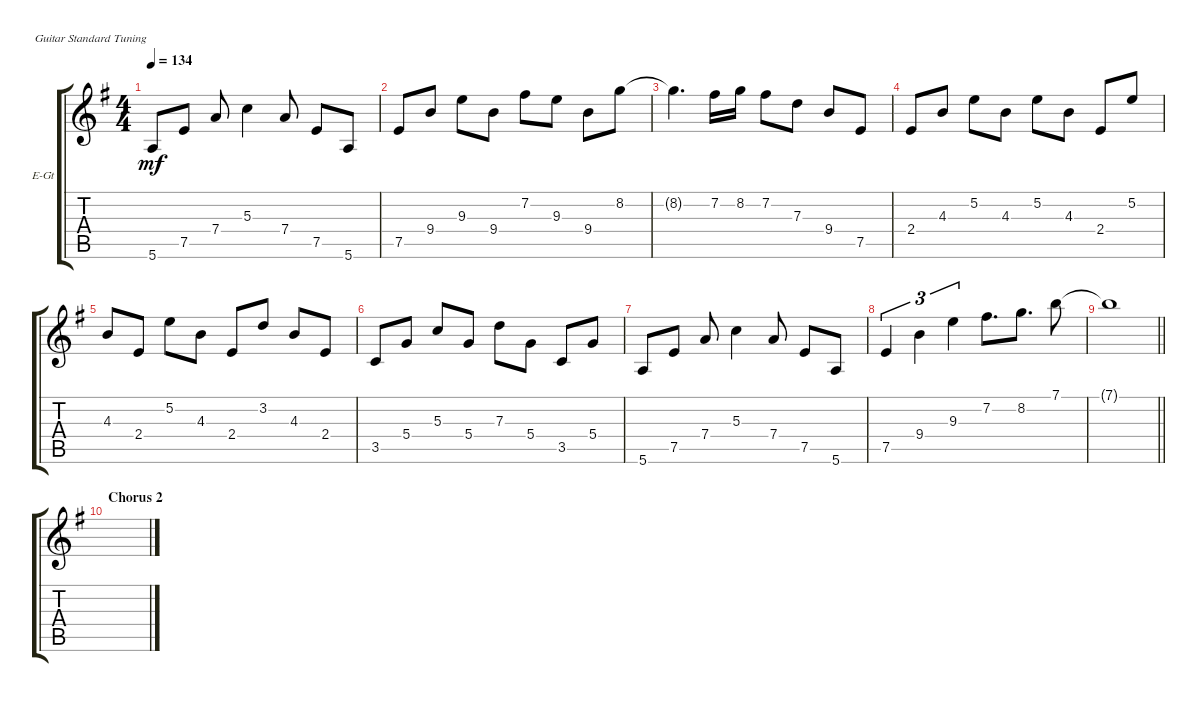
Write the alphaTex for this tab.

\bracketExtendMode groupsimilarinstruments
\firstSystemTrackNameOrientation horizontal
\otherSystemsTrackNameOrientation horizontal
\track ("guitar (Artur Potemkin)" "E-Gt") {instrument electricguitarmuted}
\staff {score tabs}
\tuning (E4 B3 G3 D3 A2 E2)
\ts (4 4)
\tempo 134
\clef g2
\ks eminor
5.6.8{dy mf} 7.5.8 7.4.8 5.3.4 7.4.8 7.5.8 5.6.8 |
7.5.8 9.4.8 9.3.8 9.4.8 7.2.8 9.3.8 9.4.8 8.2.8 |
8.2{t}.4{d} 7.2.16 8.2.16 7.2.8 7.3.8 9.4.8 7.5.8 |
2.4.8 4.3.8 5.2.8 4.3.8 5.2.8 4.3.8 2.4.8 5.2.8 |
4.3.8 2.4.8 5.2.8 4.3.8 2.4.8 3.2.8 4.3.8 2.4.8 |
3.5.8 5.4.8 5.3.8 5.4.8 7.3.8 5.4.8 3.5.8 5.4.8 |
5.6.8 7.5.8 7.4.8 5.3.4 7.4.8 7.5.8 5.6.8 |
7.5.4{tu (3 2)} 9.4.4{tu (3 2)} 9.3.4{tu (3 2)} 7.2.8{d} 8.2.8{d} 7.1.8 |
\barLineRight lightlight
7.1{t}.1 |
\section ("" "Chorus 2")
